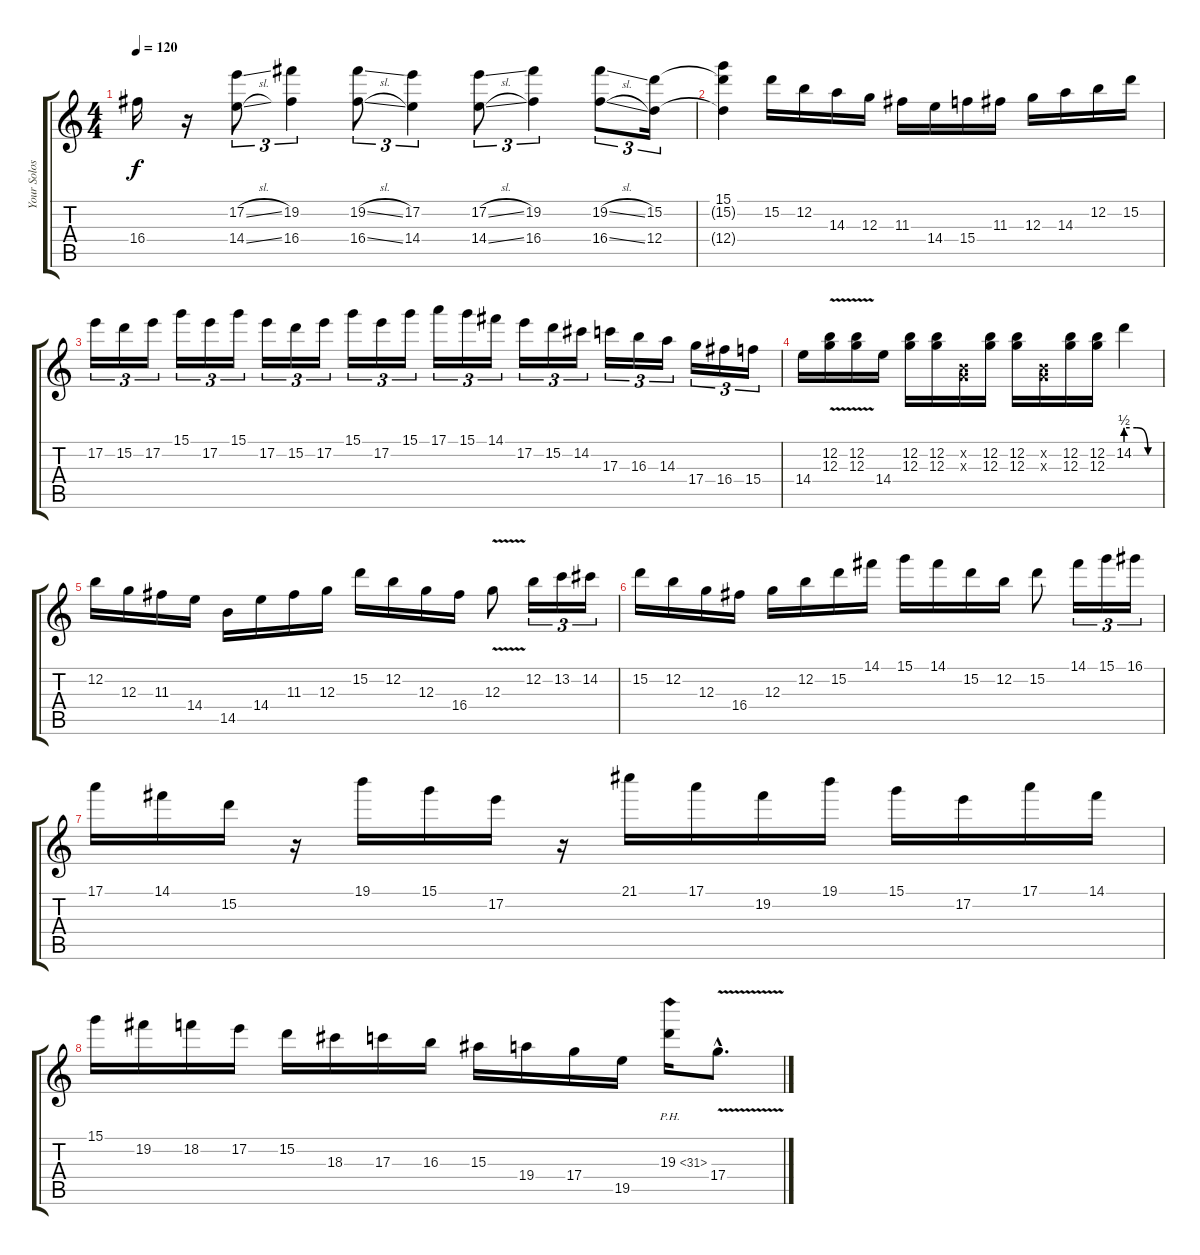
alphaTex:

\track ("Your Solos Here!" "Your Solos") {instrument overdrivenguitar}
\staff {score tabs}
\tuning (E4 B3 G3 D3 A2 E2) {hide}
\ts (4 4)
\tempo 120
\clef g2
\ks c
16.4.16{dy f} r.16 (17.2{sl} 14.4{sl}).8{tu (3 2)} (19.2 16.4).4{tu (3 2)} (19.2{sl} 16.4{sl}).8{tu (3 2)} (17.2 14.4).4{tu (3 2)} (17.2{sl} 14.4{sl}).8{tu (3 2)} (19.2 16.4).4{tu (3 2)} (19.2{sl} 16.4{sl}).8{tu (3 2)} (15.2 12.4).16{tu (3 2)} |
(15.1{t} 15.2{t} 12.4{t}).4 15.2.16 12.2.16 14.3.16 12.3.16 11.3.16 14.4.16 15.4.16 11.3.16 12.3.16 14.3.16 12.2.16 15.2.16 |
17.2.16{tu (3 2)} 15.2.16{tu (3 2)} 17.2.16{tu (3 2)} 15.1.16{tu (3 2)} 17.2.16{tu (3 2)} 15.1.16{tu (3 2)} 17.2.16{tu (3 2)} 15.2.16{tu (3 2)} 17.2.16{tu (3 2)} 15.1.16{tu (3 2)} 17.2.16{tu (3 2)} 15.1.16{tu (3 2)} 17.1.16{tu (3 2)} 15.1.16{tu (3 2)} 14.1.16{tu (3 2)} 17.2.16{tu (3 2)} 15.2.16{tu (3 2)} 14.2.16{tu (3 2)} 17.3.16{tu (3 2)} 16.3.16{tu (3 2)} 14.3.16{tu (3 2)} 17.4.16{tu (3 2)} 16.4.16{tu (3 2)} 15.4.16{tu (3 2)} |
14.4.16 (12.2{v} 12.3{v}).16 (12.2{v} 12.3{v}).16 14.4.16 (12.2 12.3).16 (12.2 12.3).16 (0.2{x} 0.3{x}).16 (12.2 12.3).16 (12.2 12.3).16 (0.2{x} 0.3{x}).16 (12.2 12.3).16 (12.2 12.3).16 14.2{be (custom 0 2 20 2 40 0 60 0)}.4 |
12.2.16 12.3.16 11.3.16 14.4.16 14.5.16 14.4.16 11.3.16 12.3.16 15.2.16 12.2.16 12.3.16 16.4.16 12.3{v}.8 12.2.16{tu (3 2)} 13.2.16{tu (3 2)} 14.2.16{tu (3 2)} |
15.2.16 12.2.16 12.3.16 16.4.16 12.3.16 12.2.16 15.2.16 14.1.16 15.1.16 14.1.16 15.2.16 12.2.16 15.2.8 14.1.16{tu (3 2)} 15.1.16{tu (3 2)} 16.1.16{tu (3 2)} |
17.1.16 14.1.16 15.2.16 r.16 19.1.16 15.1.16 17.2.16 r.16 21.1.16 17.1.16 19.2.16 19.1.16 15.1.16 17.2.16 17.1.16 14.1.16 |
15.1.16 19.2.16 18.2.16 17.2.16 15.2.16 18.3.16 17.3.16 16.3.16 15.3.16 19.4.16 17.4.16 19.5.16 19.3{ph 12}.16 17.4{v hac}.8{d}
